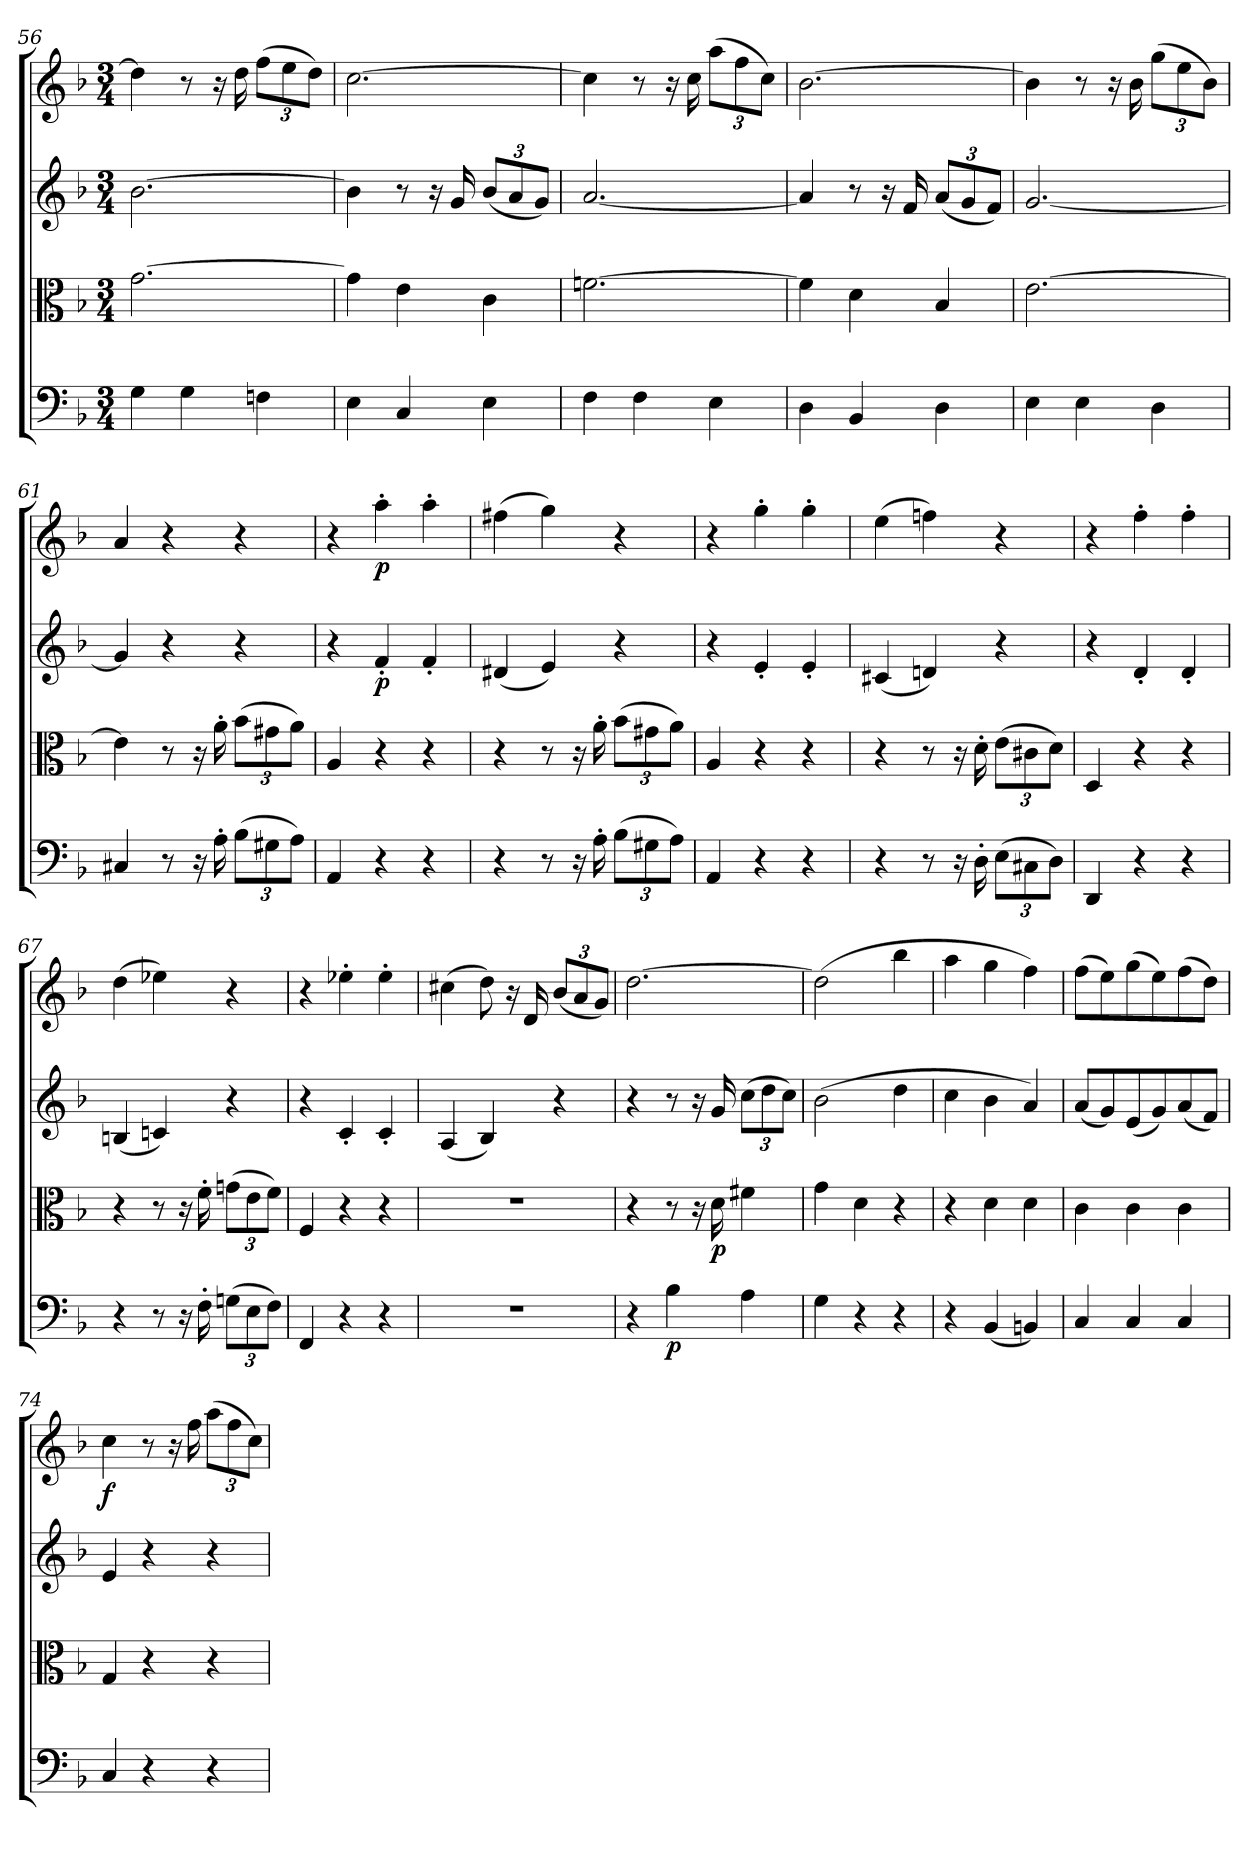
**kern	**dynam	**kern	**dynam	**kern	**dynam	**kern	**dynam
*part4	*part4	*part3	*part3	*part2	*part2	*part1	*part1
*staff4	*staff4	*staff3	*staff3	*staff2	*staff2	*staff1	*staff1
*clefF4	*	*clefC3	*	*clefG2	*	*clefG2	*
*k[b-]	*	*k[b-]	*	*k[b-]	*	*k[b-]	*
*F:	*	*F:	*	*F:	*	*F:	*
*M3/4	*	*M3/4	*	*M3/4	*	*M3/4	*
=56	=56	=56	=56	=56	=56	=56	=56
4G\	.	[2.g\	.	[2.b-\	.	4dd\]	.
4G\	.	.	.	.	.	8r	.
.	.	.	.	.	.	16r	.
.	.	.	.	.	.	16dd\	.
4Fn\	.	.	.	.	.	(12ff\L	.
.	.	.	.	.	.	12ee\	.
.	.	.	.	.	.	12dd\J)	.
=57	=57	=57	=57	=57	=57	=57	=57
4E\	.	4g\]	.	4b-\]	.	[2.cc\	.
4C/	.	4e\	.	8r	.	.	.
.	.	.	.	16r	.	.	.
.	.	.	.	16g/	.	.	.
4E\	.	4c\	.	(12b-/L	.	.	.
.	.	.	.	12a/	.	.	.
.	.	.	.	12g/J)	.	.	.
=58	=58	=58	=58	=58	=58	=58	=58
4F\	.	[2.fn\	.	[2.a/	.	4cc\]	.
4F\	.	.	.	.	.	8r	.
.	.	.	.	.	.	16r	.
.	.	.	.	.	.	16cc\	.
4E\	.	.	.	.	.	(12aa\L	.
.	.	.	.	.	.	12ff\	.
.	.	.	.	.	.	12cc\J)	.
=59	=59	=59	=59	=59	=59	=59	=59
4D\	.	4f\]	.	4a/]	.	[2.b-\	.
4BB-/	.	4d\	.	8r	.	.	.
.	.	.	.	16r	.	.	.
.	.	.	.	16f/	.	.	.
4D\	.	4B-/	.	(12a/L	.	.	.
.	.	.	.	12g/	.	.	.
.	.	.	.	12f/J)	.	.	.
=60	=60	=60	=60	=60	=60	=60	=60
4E\	.	[2.e\	.	[2.g/	.	4b-\]	.
4E\	.	.	.	.	.	8r	.
.	.	.	.	.	.	16r	.
.	.	.	.	.	.	16b-\	.
4D\	.	.	.	.	.	(12gg\L	.
.	.	.	.	.	.	12ee\	.
.	.	.	.	.	.	12b-\J)	.
=61	=61	=61	=61	=61	=61	=61	=61
4C#X/	.	4e\]	.	4g/]	.	4a/	.
8r	.	8r	.	4r	.	4r	.
16r	.	16r	.	.	.	.	.
16A'\	.	16a'\	.	.	.	.	.
(12B-\L	.	(12b-\L	.	4r	.	4r	.
12G#X\	.	12g#X\	.	.	.	.	.
12A\J)	.	12a\J)	.	.	.	.	.
=62	=62	=62	=62	=62	=62	=62	=62
4AA/	.	4A/	.	4r	.	4r	.
4r	.	4r	.	4f'/	p	4aa'\	p
4r	.	4r	.	4f'/	.	4aa'\	.
=63	=63	=63	=63	=63	=63	=63	=63
4r	.	4r	.	(4d#X/	.	(4ff#X\	.
8r	.	8r	.	4e/)	.	4gg\)	.
16r	.	16r	.	.	.	.	.
16A'\	.	16a'\	.	.	.	.	.
(12B-\L	.	(12b-\L	.	4r	.	4r	.
12G#X\	.	12g#X\	.	.	.	.	.
12A\J)	.	12a\J)	.	.	.	.	.
=64	=64	=64	=64	=64	=64	=64	=64
4AA/	.	4A/	.	4r	.	4r	.
4r	.	4r	.	4e'/	.	4gg'\	.
4r	.	4r	.	4e'/	.	4gg'\	.
=65	=65	=65	=65	=65	=65	=65	=65
4r	.	4r	.	(4c#X/	.	(4ee\	.
8r	.	8r	.	4dn/)	.	4ffn\)	.
16r	.	16r	.	.	.	.	.
16D'\	.	16d'\	.	.	.	.	.
(12E\L	.	(12e\L	.	4r	.	4r	.
12C#X\	.	12c#X\	.	.	.	.	.
12D\J)	.	12d\J)	.	.	.	.	.
=66	=66	=66	=66	=66	=66	=66	=66
4DD/	.	4D/	.	4r	.	4r	.
4r	.	4r	.	4d'/	.	4ff'\	.
4r	.	4r	.	4d'/	.	4ff'\	.
=67	=67	=67	=67	=67	=67	=67	=67
4r	.	4r	.	(4Bn/	.	(4dd\	.
8r	.	8r	.	4cn/)	.	4ee-X\)	.
16r	.	16r	.	.	.	.	.
16F'\	.	16f'\	.	.	.	.	.
(12Gn\L	.	(12gn\L	.	4r	.	4r	.
12E\	.	12e\	.	.	.	.	.
12F\J)	.	12f\J)	.	.	.	.	.
=68	=68	=68	=68	=68	=68	=68	=68
4FF/	.	4F/	.	4r	.	4r	.
4r	.	4r	.	4c'/	.	4ee-X'\	.
4r	.	4r	.	4c'/	.	4ee-'\	.
=69	=69	=69	=69	=69	=69	=69	=69
2.r	.	2.r	.	(4A/	.	(4cc#X\	.
.	.	.	.	4B-/)	.	8dd\)	.
.	.	.	.	.	.	16r	.
.	.	.	.	.	.	16d/	.
.	.	.	.	4r	.	(12b-/L	.
.	.	.	.	.	.	12a/	.
.	.	.	.	.	.	12g/J)	.
=70	=70	=70	=70	=70	=70	=70	=70
4r	.	4r	.	4r	.	[2.dd\	.
4B-\	p	8r	.	8r	.	.	.
.	.	16r	.	16r	.	.	.
.	.	16d\	p	16g/	.	.	.
4A\	.	4f#X\	.	(12cc\L	.	.	.
.	.	.	.	12dd\	.	.	.
.	.	.	.	12cc\J)	.	.	.
=71	=71	=71	=71	=71	=71	=71	=71
4G\	.	4g\	.	(2b-\	.	(2dd\]	.
4r	.	4d\	.	.	.	.	.
4r	.	4r	.	4dd\	.	4bb-\	.
=72	=72	=72	=72	=72	=72	=72	=72
4r	.	4r	.	4cc\	.	4aa\	.
(4BB-/	.	4d\	.	4b-\	.	4gg\	.
4BBn/)	.	4d\	.	4a/)	.	4ff\)	.
=73	=73	=73	=73	=73	=73	=73	=73
4C/	.	4c\	.	(8a/L	.	(8ff\L	.
.	.	.	.	8g/)	.	8ee\)	.
4C/	.	4c\	.	(8e/	.	(8gg\	.
.	.	.	.	8g/)	.	8ee\)	.
4C/	.	4c\	.	(8a/	.	(8ff\	.
.	.	.	.	8f/J)	.	8dd\J)	.
=74	=74	=74	=74	=74	=74	=74	=74
4C/	.	4G/	.	4e/	.	4cc\	f
4r	.	4r	.	4r	.	8r	.
.	.	.	.	.	.	16r	.
.	.	.	.	.	.	16ff\	.
4r	.	4r	.	4r	.	(12aa\L	.
.	.	.	.	.	.	12ff\	.
.	.	.	.	.	.	12cc\J)	.
=	=	=	=	=	=	=	=
*-	*-	*-	*-	*-	*-	*-	*-
